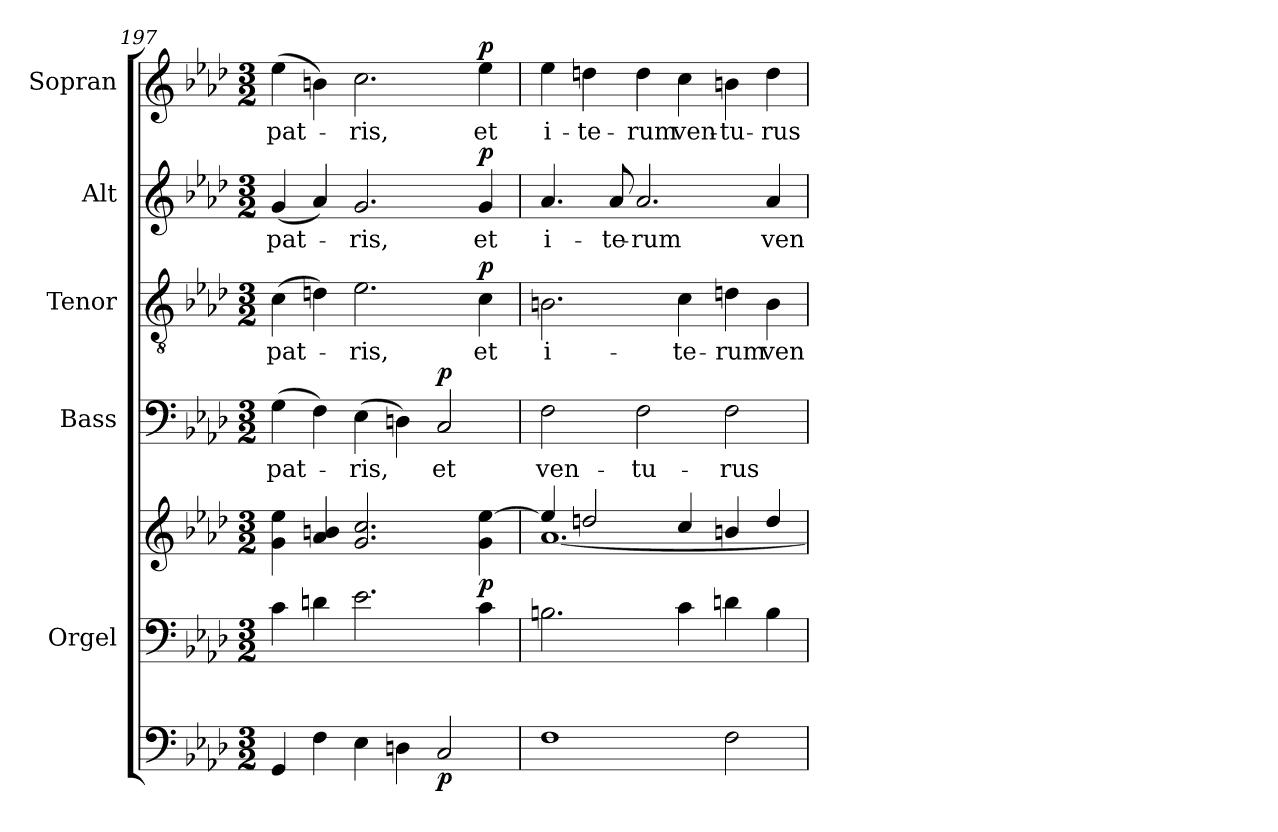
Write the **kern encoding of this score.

**kern	**dynam	**kern	**kern	**dynam	**kern	**text	**dynam	**kern	**text	**dynam	**kern	**text	**dynam	**kern	**text	**dynam
*part6	*part6	*part5	*part5	*part5	*part4	*part4	*part4	*part3	*part3	*part3	*part2	*part2	*part2	*part1	*part1	*part1
*staff7	*staff7	*staff6	*staff5	*staff5/6	*staff4	*staff4	*staff4	*staff3	*staff3	*staff3	*staff2	*staff2	*staff2	*staff1	*staff1	*staff1
*	*	*I"Orgel	*	*	*I"Bass	*	*	*I"Tenor	*	*	*I"Alt	*	*	*I"Sopran	*	*
*	*	*I'Org.	*	*	*I'B	*	*	*I'T	*	*	*I'A	*	*	*I'S	*	*
*clefF4	*	*clefF4	*clefG2	*	*clefF4	*	*	*clefGv2	*	*	*clefG2	*	*	*clefG2	*	*
*ITrd7c12	*	*	*	*	*	*	*	*	*	*	*	*	*	*	*	*
*k[b-e-a-d-]	*	*k[b-e-a-d-]	*k[b-e-a-d-]	*	*k[b-e-a-d-]	*	*	*k[b-e-a-d-]	*	*	*k[b-e-a-d-]	*	*	*k[b-e-a-d-]	*	*
*A-:	*	*A-:	*A-:	*	*A-:	*	*	*A-:	*	*	*A-:	*	*	*A-:	*	*
*M3/2	*	*M3/2	*M3/2	*	*M3/2	*	*	*M3/2	*	*	*M3/2	*	*	*M3/2	*	*
=197	=197	=197	=197	=197	=197	=197	=197	=197	=197	=197	=197	=197	=197	=197	=197	=197
!	!	!	!	!	!	!LO:LY:b	!	!	!LO:LY:b	!	!	!LO:LY:b	!	!	!LO:LY:b	!
4GGG/	.	4c\	4g\ 4ee-\	.	(>4G\	pat-	.	(>4c\	pat-	.	(<4g/	pat-	.	(>4ee-\	pat-	.
4FF\	.	4dn\	4a-/ 4bn/	.	4F\)	.	.	4dn\)	.	.	4a-/)	.	.	4bn\)	.	.
!	!	!	!	!	!	!LO:LY:b	!	!	!LO:LY:b	!	!	!LO:LY:b	!	!	!LO:LY:b	!
4EE-\	.	2.e-\	2.g/ 2.cc/	.	(>4E-\	-ris,	.	2.e-\	-ris,	.	2.g/	-ris,	.	2.cc\	-ris,	.
4DDn\	.	.	.	.	4Dn\)	.	.	.	.	.	.	.	.	.	.	.
!	!LO:DY:b	!	!	!	!	!LO:LY:b	!LO:DY:a	!	!	!	!	!	!	!	!	!
2CC/	p	.	.	.	2C/	et	p	.	.	.	.	.	.	.	.	.
!	!	!	!	!LO:DY:b	!	!	!	!	!LO:LY:b	!LO:DY:a	!	!LO:LY:b	!LO:DY:a	!	!LO:LY:b	!LO:DY:a
.	.	4c\	4g\ [4ee-\	p	.	.	.	4c\	et	p	4g/	et	p	4ee-\	et	p
!!LO:PB:g=z
=198	=198	=198	=198	=198	=198	=198	=198	=198	=198	=198	=198	=198	=198	=198	=198	=198
*	*	*	*^	*	*	*	*	*	*	*	*	*	*	*	*	*
!	!	!	!	!	!	!	!LO:LY:b	!	!	!LO:LY:b	!	!	!LO:LY:b	!	!	!LO:LY:b	!
1FF	.	2.Bn\	4ee-/]	[<1.a-	.	2F\	ven-	.	2.Bn\	i-	.	4.a-/	i-	.	4ee-\	i-	.
!	!	!	!	!	!	!	!	!	!	!	!	!	!	!	!	!LO:LY:b	!
.	.	.	2ddn/	.	.	.	.	.	.	.	.	.	.	.	4ddn\	-te-	.
!	!	!	!	!	!	!	!	!	!	!	!	!	!LO:LY:b	!	!	!	!
.	.	.	.	.	.	.	.	.	.	.	.	8a-/	-te-	.	.	.	.
!	!	!	!	!	!	!	!LO:LY:b	!	!	!	!	!	!LO:LY:b	!	!	!LO:LY:b	!
.	.	.	.	.	.	2F\	-tu-	.	.	.	.	2.a-/	-rum	.	4dd\	-rum	.
!	!	!	!	!	!	!	!	!	!	!LO:LY:b	!	!	!	!	!	!LO:LY:b	!
.	.	4c\	4cc/	.	.	.	.	.	4c\	-te-	.	.	.	.	4cc\	ven-	.
!	!	!	!	!	!	!	!LO:LY:b	!	!	!LO:LY:b	!	!	!	!	!	!LO:LY:b	!
2FF\	.	4dn\	4bn/	.	.	2F\	-rus	.	4dn\	-rum	.	.	.	.	4bn\	-tu-	.
!	!	!	!	!	!	!	!	!	!	!LO:LY:b	!	!	!LO:LY:b	!	!	!LO:LY:b	!
.	.	4B\	4dd/	.	.	.	.	.	4B\	ven-	.	4a-/	ven-	.	4dd\	-rus	.
*	*	*	*v	*v	*	*	*	*	*	*	*	*	*	*	*	*	*
=	=	=	=	=	=	=	=	=	=	=	=	=	=	=	=	=
*-	*-	*-	*-	*-	*-	*-	*-	*-	*-	*-	*-	*-	*-	*-	*-	*-
